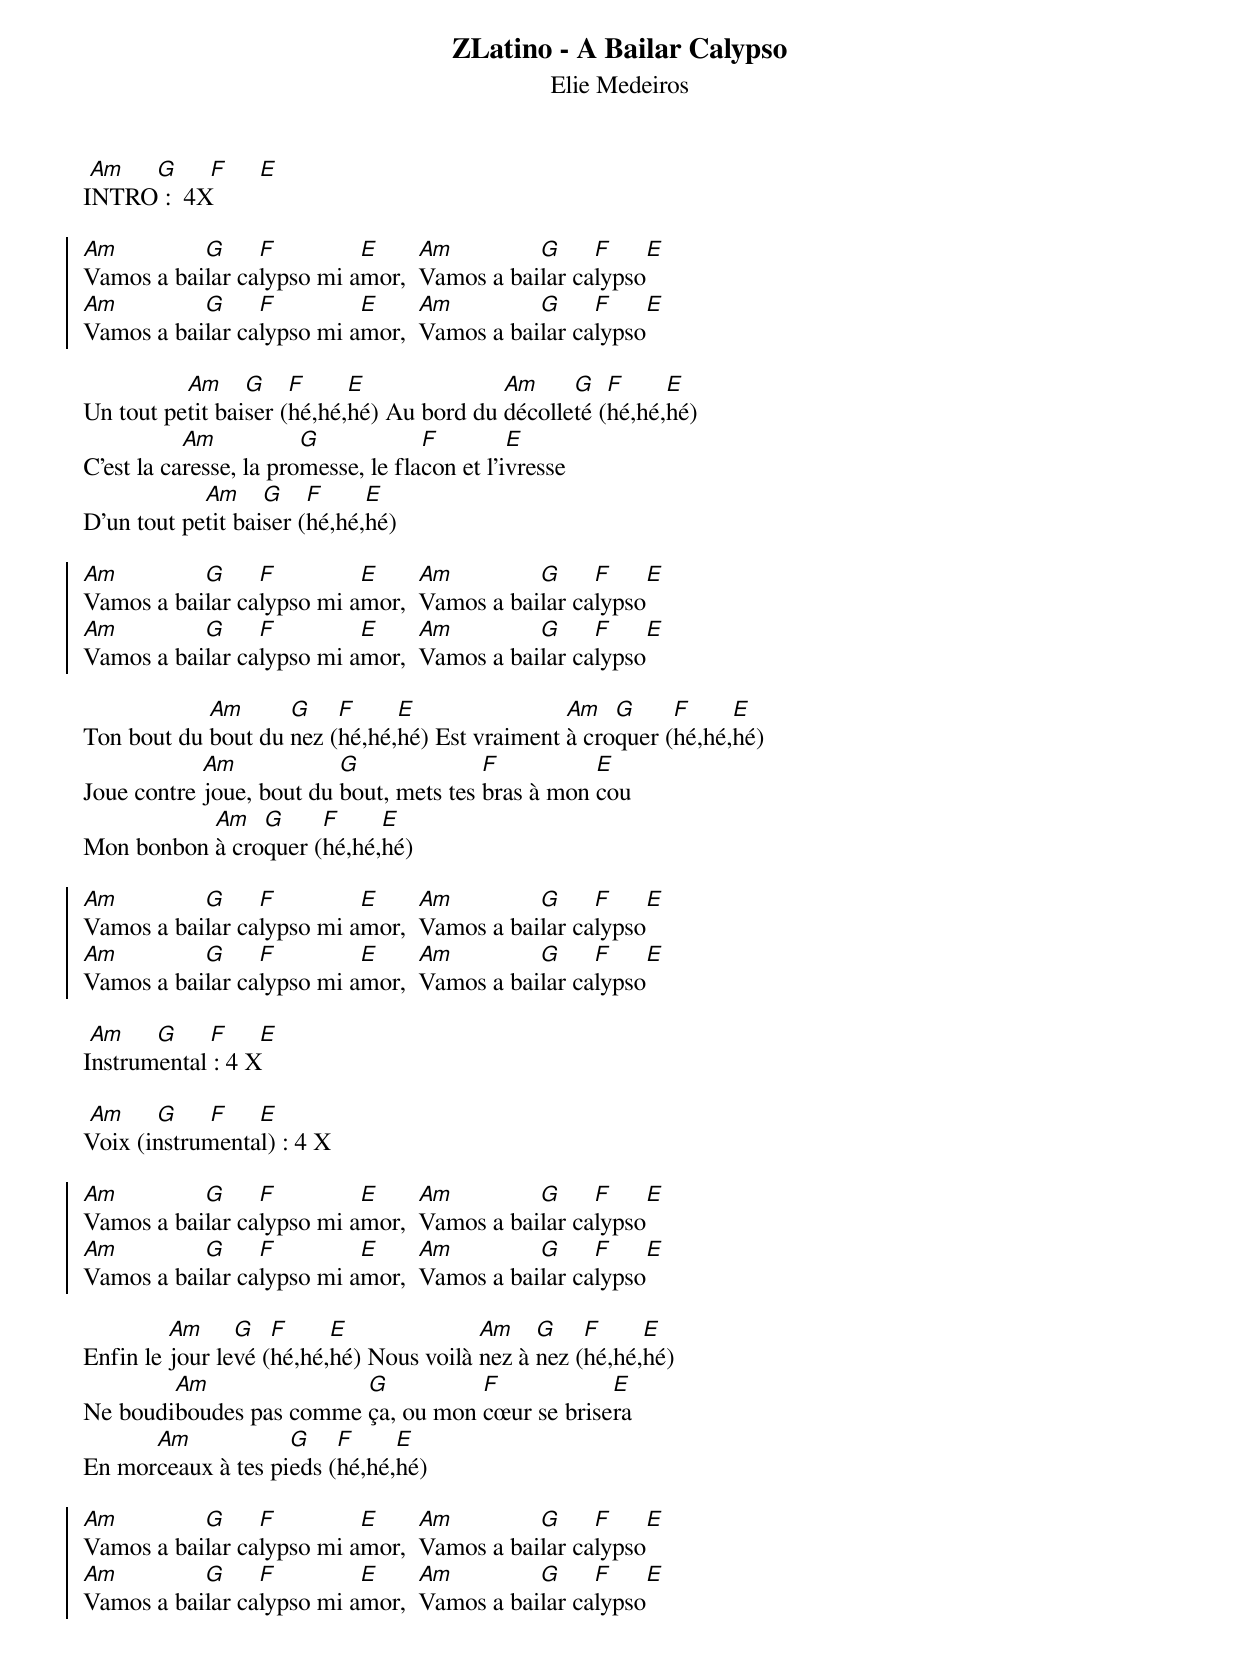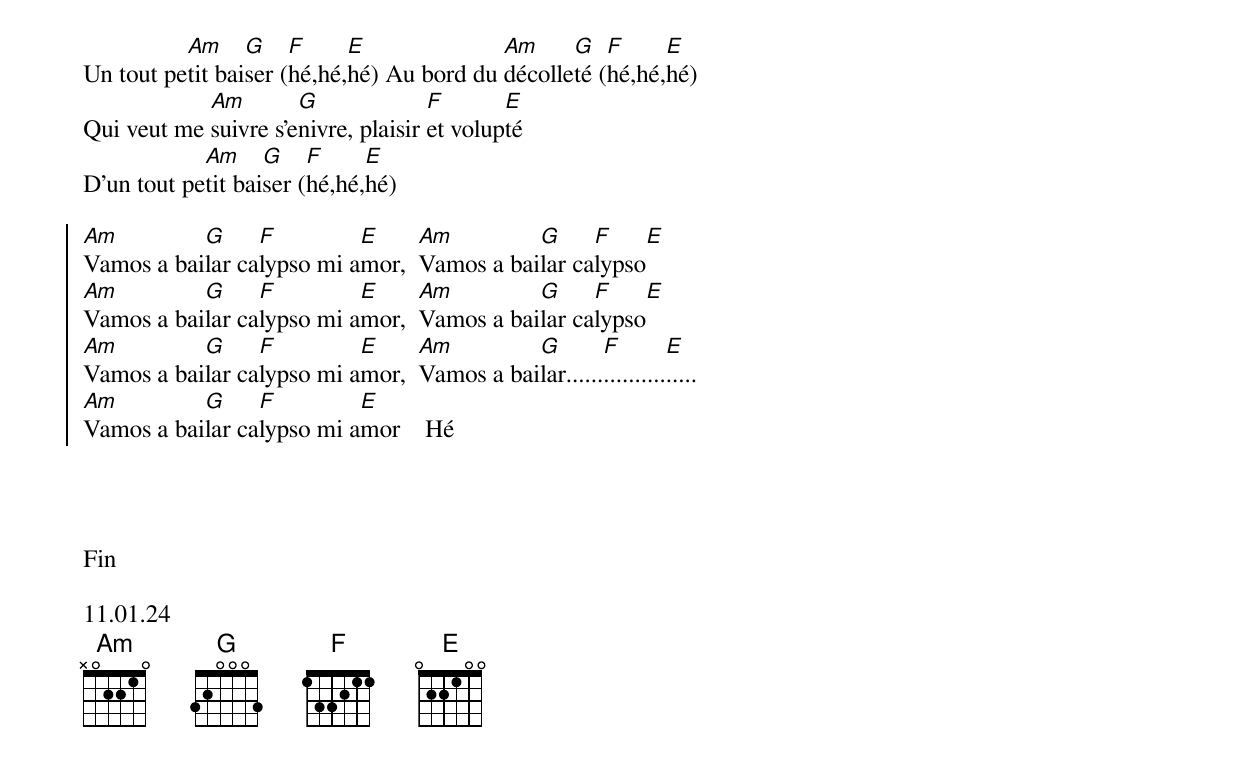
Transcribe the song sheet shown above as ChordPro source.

{title: ZLatino - A Bailar Calypso}
{subtitle: Elie Medeiros}
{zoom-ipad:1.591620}

 [Am]     [G]     [F]     [E]
INTRO :  4X

{soc}
[Am]Vamos a bai[G]lar ca[F]lypso mi a[E]mor,  [Am]Vamos a bai[G]lar ca[F]lypso[E]
[Am]Vamos a bai[G]lar ca[F]lypso mi a[E]mor,  [Am]Vamos a bai[G]lar ca[F]lypso[E]
{eoc}

Un tout pe[Am]tit bai[G]ser ([F]hé,hé,[E]hé) Au bord du [Am]décolle[G]té ([F]hé,hé,[E]hé)
C’est la ca[Am]resse, la pro[G]messe, le fla[F]con et l’i[E]vresse
D’un tout pe[Am]tit bai[G]ser ([F]hé,hé,[E]hé)

{soc}
[Am]Vamos a bai[G]lar ca[F]lypso mi a[E]mor,  [Am]Vamos a bai[G]lar ca[F]lypso[E]
[Am]Vamos a bai[G]lar ca[F]lypso mi a[E]mor,  [Am]Vamos a bai[G]lar ca[F]lypso[E]
{eoc}

Ton bout du [Am]bout du [G]nez ([F]hé,hé,[E]hé) Est vraiment [Am]à cro[G]quer ([F]hé,hé,[E]hé)
Joue contre [Am]joue, bout du [G]bout, mets tes [F]bras à mon [E]cou
Mon bonbon [Am]à cro[G]quer ([F]hé,hé,[E]hé)

{soc}
[Am]Vamos a bai[G]lar ca[F]lypso mi a[E]mor,  [Am]Vamos a bai[G]lar ca[F]lypso[E]
[Am]Vamos a bai[G]lar ca[F]lypso mi a[E]mor,  [Am]Vamos a bai[G]lar ca[F]lypso[E]
{eoc}

 [Am]     [G]     [F]     [E]
Instrumental : 4 X

 [Am]     [G]     [F]     [E]
Voix (instrumental) : 4 X

{soc}
[Am]Vamos a bai[G]lar ca[F]lypso mi a[E]mor,  [Am]Vamos a bai[G]lar ca[F]lypso[E]
[Am]Vamos a bai[G]lar ca[F]lypso mi a[E]mor,  [Am]Vamos a bai[G]lar ca[F]lypso[E]
{eoc}

Enfin le [Am]jour le[G]vé ([F]hé,hé,[E]hé) Nous voilà [Am]nez à [G]nez ([F]hé,hé,[E]hé)
Ne boudi[Am]boudes pas comme [G]ça, ou mon [F]cœur se brise[E]ra
En mor[Am]ceaux à tes pi[G]eds ([F]hé,hé,[E]hé)

{soc}
[Am]Vamos a bai[G]lar ca[F]lypso mi a[E]mor,  [Am]Vamos a bai[G]lar ca[F]lypso[E]
[Am]Vamos a bai[G]lar ca[F]lypso mi a[E]mor,  [Am]Vamos a bai[G]lar ca[F]lypso[E]
{eoc}

Un tout pe[Am]tit bai[G]ser ([F]hé,hé,[E]hé) Au bord du [Am]décolle[G]té ([F]hé,hé,[E]hé)
Qui veut me [Am]suivre s’e[G]nivre, plaisir [F]et volup[E]té
D’un tout pe[Am]tit bai[G]ser ([F]hé,hé,[E]hé)

{soc}
[Am]Vamos a bai[G]lar ca[F]lypso mi a[E]mor,  [Am]Vamos a bai[G]lar ca[F]lypso[E]
[Am]Vamos a bai[G]lar ca[F]lypso mi a[E]mor,  [Am]Vamos a bai[G]lar ca[F]lypso[E]
[Am]Vamos a bai[G]lar ca[F]lypso mi a[E]mor,  [Am]Vamos a bai[G]lar......[F]..........[E].....
[Am]Vamos a bai[G]lar ca[F]lypso mi a[E]mor    Hé

{eoc}



Fin

11.01.24
